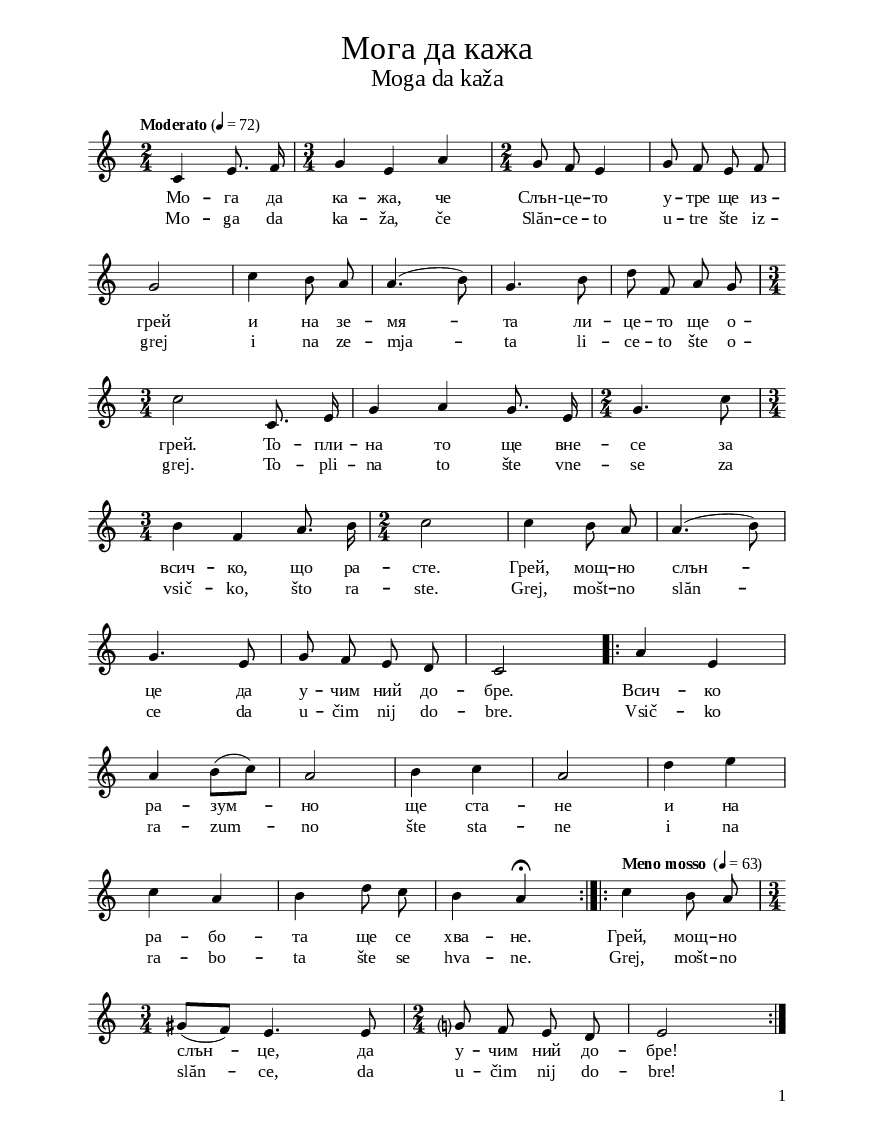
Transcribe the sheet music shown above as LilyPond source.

\version "2.24.2"

% include paper part and global functions
\include "include/globals.ily"

\bookpart {
  \label #'ref108
  \tocItem \markup "Мога да кажа – Moga da kaža "
  \include "include/bookpart-paper.ily"
  \score {
    \include "include/score-layout.ily"


    \new Voice \relative c' {
      \clef treble
      \key c \major
      \time 2/4
      \tempoFunc "Moderato" 4 "72"

      \autoBeamOff
      c4 e8. f16 |\time 3/4  g4 e  a4 |\time 2/4  g8 f8 e4 |  g8 f e f | \break

      g2 | c4 b8 a8 | a4. (b8) | g4. b8 | d8 f, a g | \break


      \time 3/4 c2 c,8. e16 | g4 a g8. e16 | \time 2/4 g4. c8 | \break

      \time 3/4  b4  f4  a8.  b16 | \time 2/4  | c2 | c4  b8  a8 | a4. (  b8 ) \break |

      g4.  e8 |  g8  f8  e8  d8 | c2
      | \bar ".|:"  \key a \minor a'4  e4 \break |
      a4  b8 ( [  c8 ) ] | a2 | b4  c4 | a2 | d4  e4 \break |
      c4  a4 | b4  d8  c8 | b4  a4 ^\fermata


      \tempoFunc "Meno mosso " 4 "63"| \bar ":|.|:" c4  b8  a8 \break |

      \time 3/4  | gis8 ( [  f8 ) ]  e4.  e8 | \time 2/4  | g?8  f8  e8  d8 | e2
      \bar ":|."

    }

    \addlyrics {
      Мо -- га да ка -- жа,

      че Слън -- "-це" -- то у -- тре ще из -- грей

      и на зе -- мя -- та ли -- це -- то ще о -- грей.

      То -- пли -- на то ще вне -- се

      за всич -- ко, що ра -- сте.

      Грей, мощ -- но слън -- це

      да у -- чим ний до -- бре.

      Всич -- ко ра  -- зум  -- но ще

      ста  -- не и на ра  -- бо  -- та ще

      се хва  -- не. Грей, мощ  -- но слън

      -- це, да у  -- чим ний до  --
      бре!
    }
    \addlyrics {
      Mo -- ga da ka -- ža,

      če Slăn -- ce -- to u -- tre šte iz -- grej

      i na ze -- mja -- ta li -- ce -- to šte o -- grej.

      To -- pli -- na to šte vne -- se

      za vsič -- ko, što ra -- ste.

      Grej, mošt -- no slăn -- ce

      da u -- čim nij do -- bre.

      Vsič -- ko ra  -- zum  -- no šte

      sta  -- ne i na ra  -- bo  -- ta šte

      se hva  -- ne. Grej, mošt  -- no slăn

      -- ce, da u  -- čim nij do  --
      bre!
    }

    \header {
      title = \titleFunc "Мога да кажа" "Moga da kaža"
    }

    \midi{}

  } % score

  %\markup \dc-one "D.C. al Fine"
  %

  % include foreign translation(s) of the song


  \version "2.24.2"

\markup \fill-line { \fontsize #deTitleFontSize "Ich kann sagen" }
\markup \null
\markup \null
\markup \fontsize #deCoupletFontSize {
  \hspace #10
  \override #`(baseline-skip . ,deCoupletBaselineSkip)

  \column {
    \line { " " Ich kann sagen,  dass die Sonne morgen aufgehen }

    \line { " " und das Antlitz der Erde erleuchten wird.}

    \line { " " Ihre Wärme wird sie allem spenden, was wächst.}

    \line { " " Strahle, mächtige Sonne, damit wir gut lernen!}
    \line { " " }

    \line { " " Alles Vernunftbegabte wird sich erheben}

    \line { " " und sich an die Arbeit machen. }

    \line { " " Strahle, mächtige Sonne, damit wir gut lernen!}
    \line { " " }

    \line { " " Alles Vernunftbegabte wird sich erheben}

    \line { " " und sich an die Arbeit machen.}

    \line { " " Strahle, mächtige Sonne, damit wir gut lernen! }


  }


}


} % bookpart
